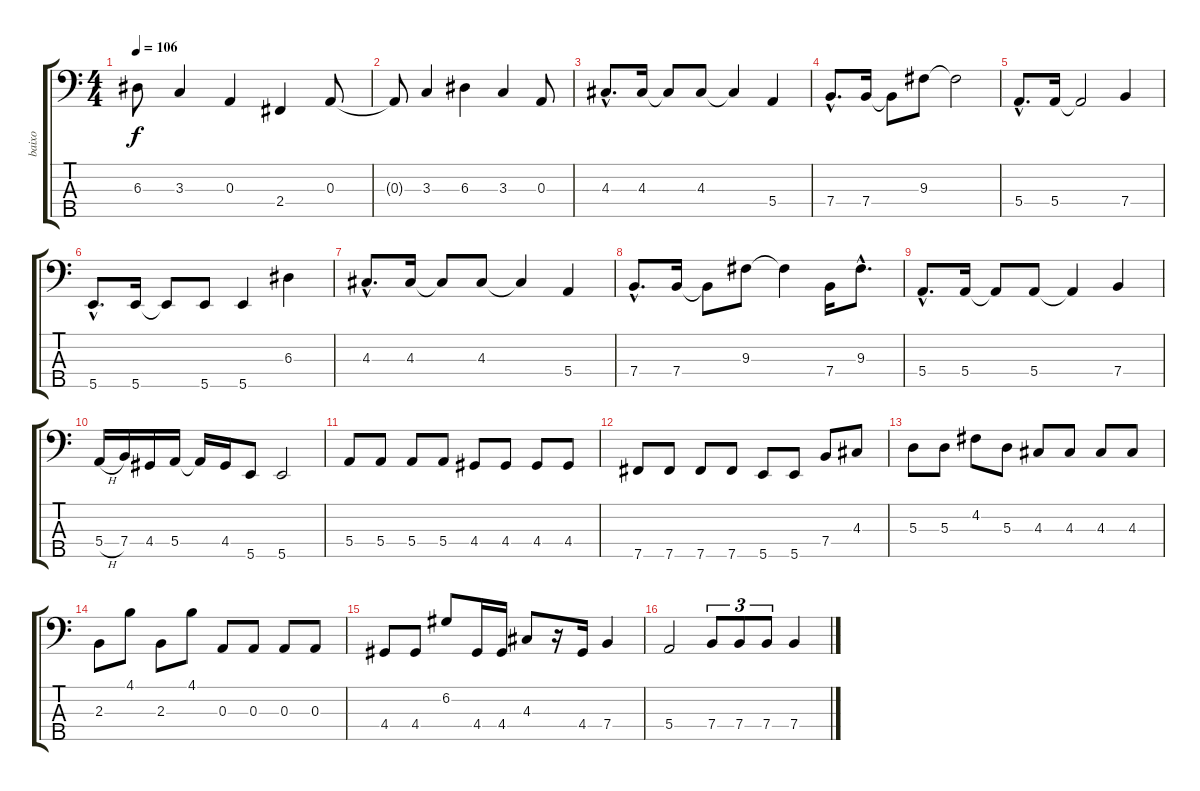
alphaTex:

\track ("baixo" "baixo") {instrument electricbassfinger}
\staff {score tabs}
\tuning (G2 D2 A1 E1 B0) {hide}
\ts (4 4)
\tempo 106
\clef f4
\ks c
6.3.8{dy f} 3.3.4 0.3.4 2.4.4 0.3.8 |
0.3{t}.8 3.3.4 6.3.4 3.3.4 0.3.8 |
4.3{hac}.8{d} 4.3.16 4.3{t}.8 4.3.8 4.3{t}.4 5.4.4 |
7.4{hac}.8{d} 7.4.16 7.4{t}.8 9.3.8 9.3{t}.2 |
5.4{hac}.8{d} 5.4.16 5.4{t}.2 7.4.4 |
5.5{hac}.8{d} 5.5.16 5.5{t}.8 5.5.8 5.5.4 6.3.4 |
4.3{hac}.8{d} 4.3.16 4.3{t}.8 4.3.8 4.3{t}.4 5.4.4 |
7.4{hac}.8{d} 7.4.16 7.4{t}.8 9.3.8 9.3{t}.4 7.4.16 9.3{hac}.8{d} |
5.4{hac}.8{d} 5.4.16 5.4{t}.8 5.4.8 5.4{t}.4 7.4.4 |
5.4{h}.16 7.4.16 4.4.16 5.4.16 5.4{t}.16 4.4.16 5.5.8 5.5.2 |
5.4.8 5.4.8 5.4.8 5.4.8 4.4.8 4.4.8 4.4.8 4.4.8 |
7.5.8 7.5.8 7.5.8 7.5.8 5.5.8 5.5.8 7.4.8 4.3.8 |
5.3.8 5.3.8 4.2.8 5.3.8 4.3.8 4.3.8 4.3.8 4.3.8 |
2.3.8 4.1.8 2.3.8 4.1.8 0.3.8 0.3.8 0.3.8 0.3.8 |
4.4.8 4.4.8 6.2.8 4.4.16 4.4.16 4.3.8 r.16 4.4.16 7.4.4 |
5.4.2 7.4.8{tu (3 2)} 7.4.8{tu (3 2)} 7.4.8{tu (3 2)} 7.4.4
